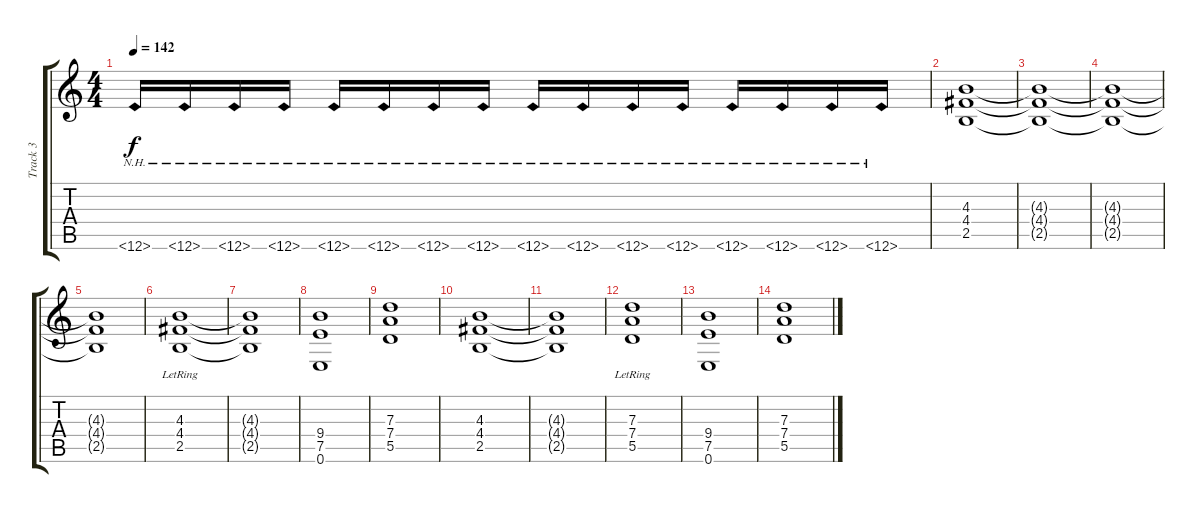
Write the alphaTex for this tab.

\track ("Track 3" "Track 3") {instrument distortionguitar}
\staff {score tabs}
\tuning (E4 B3 G3 D3 A2 E2) {hide}
\ts (4 4)
\tempo 142
\clef g2
\ks c
0.6{nh}.16{dy f instrument distortionguitar} 0.6{nh}.16 0.6{nh}.16 0.6{nh}.16 0.6{nh}.16 0.6{nh}.16 0.6{nh}.16 0.6{nh}.16 0.6{nh}.16 0.6{nh}.16 0.6{nh}.16 0.6{nh}.16 0.6{nh}.16 0.6{nh}.16 0.6{nh}.16 0.6{nh}.16 |
(4.3 4.4 2.5).1 |
(4.3{t} 4.4{t} 2.5{t}).1 |
(4.3{t} 4.4{t} 2.5{t}).1 |
(4.3{t} 4.4{t} 2.5{t}).1 |
(4.3{lr} 4.4{lr} 2.5{lr}).1 |
(4.3{t} 4.4{t} 2.5{t}).1 |
(9.4 7.5 0.6).1 |
(7.3 7.4 5.5).1 |
(4.3 4.4 2.5).1 |
(4.3{t} 4.4{t} 2.5{t}).1 |
(7.3{lr} 7.4{lr} 5.5{lr}).1 |
(9.4 7.5 0.6).1 |
(7.3 7.4 5.5).1
